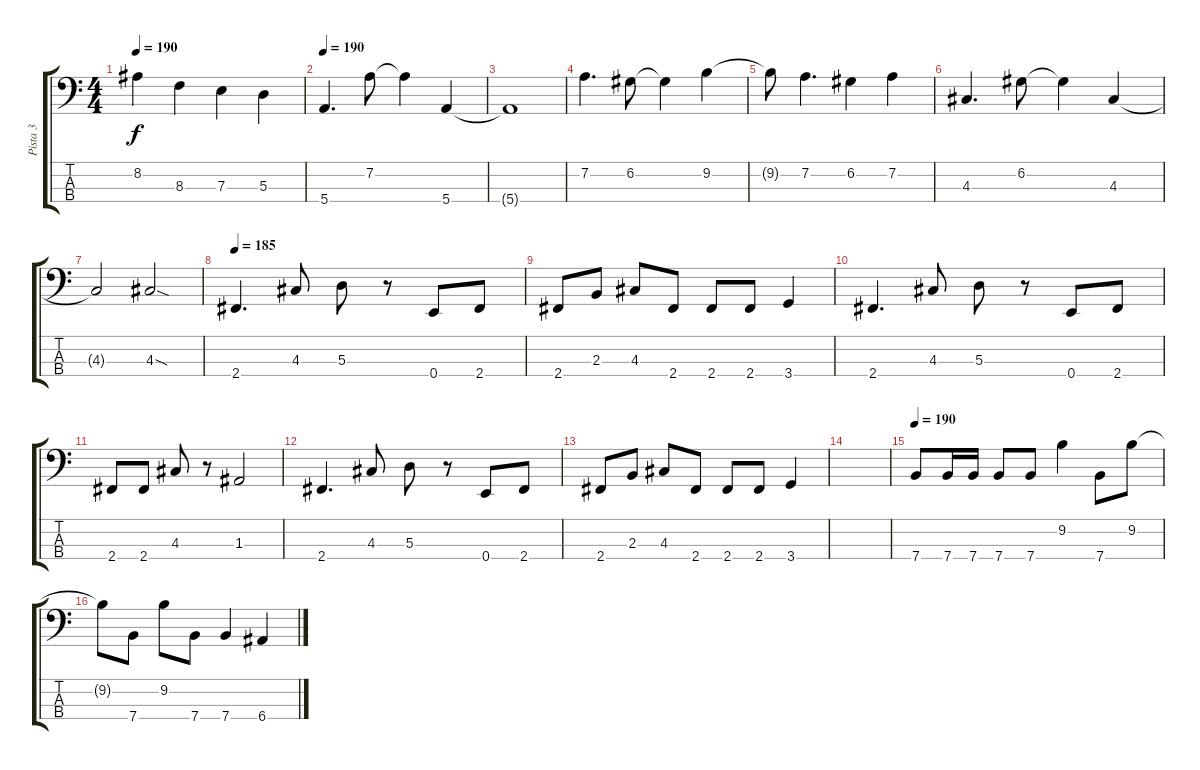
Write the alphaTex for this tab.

\track ("Pista 3" "Pista 3") {instrument electricbassfinger}
\staff {score tabs}
\tuning (G2 D2 A1 E1) {hide}
\ts (4 4)
\tempo 190
\clef f4
\ks c
8.2{t}.4{dy f} 8.3.4 7.3.4 5.3.4 |
\tempo 190
5.4.4{d} 7.2.8 7.2{t}.4 5.4.4 |
5.4{t}.1 |
7.2.4{d} 6.2.8 6.2{t}.4 9.2.4 |
9.2{t}.8 7.2.4{d} 6.2.4 7.2.4 |
4.3.4{d} 6.2.8 6.2{t}.4 4.3.4 |
4.3{t}.2 4.3{sod}.2 |
\tempo 185
2.4.4{d} 4.3.8 5.3.8 r.8 0.4.8 2.4.8 |
2.4.8 2.3.8 4.3.8 2.4.8 2.4.8 2.4.8 3.4.4 |
2.4.4{d} 4.3.8 5.3.8 r.8 0.4.8 2.4.8 |
2.4.8 2.4.8 4.3.8 r.8 1.3.2 |
2.4.4{d} 4.3.8 5.3.8 r.8 0.4.8 2.4.8 |
2.4.8 2.3.8 4.3.8 2.4.8 2.4.8 2.4.8 3.4.4 |
|
\tempo 190
7.4.8 7.4.16 7.4.16 7.4.8 7.4.8 9.2.4 7.4.8 9.2.8 |
9.2{t}.8 7.4.8 9.2.8 7.4.8 7.4.4 6.4.4
